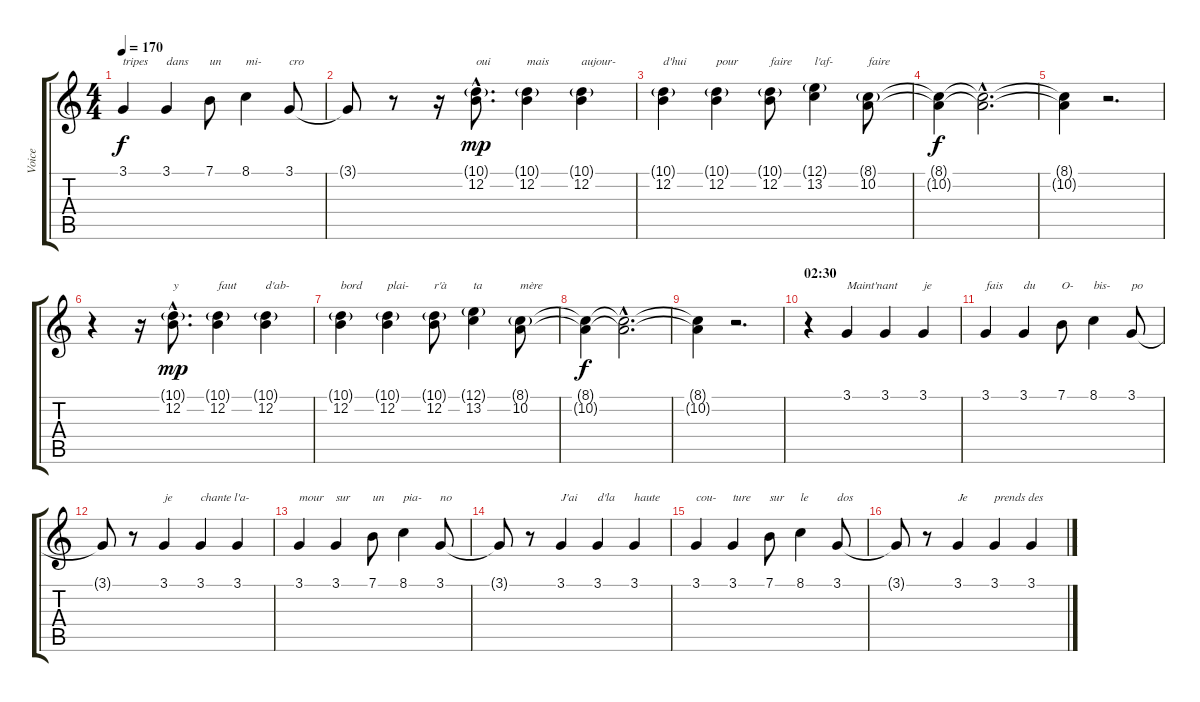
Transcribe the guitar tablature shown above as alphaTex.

\track ("Voice" "Voice") {instrument tenorsax}
\staff {score tabs}
\tuning (E4 B3 G3 D3 A2 E2) {hide}
\ts (4 4)
\tempo 170
\clef g2
\ks c
3.1.4{txt "tripes" dy f} 3.1.4{txt "dans"} 7.1.8{txt "un"} 8.1.4{txt "mi-"} 3.1.8{txt "cro"} |
3.1{t}.8 r.8 r.16 (10.1{g hac} 12.2{hac}).8{d txt "oui" dy mp} (10.1{g} 12.2).4{txt "mais"} (10.1{g} 12.2).4{txt "aujour-"} |
(10.1{g} 12.2).4{txt "d'hui"} (10.1{g} 12.2).4{txt "pour"} (10.1{g} 12.2).8{txt "faire"} (12.1{g} 13.2).4{txt "l'af-"} (8.1{g} 10.2).8{txt "faire"} |
(8.1{t} 10.2{t}).4{dy f} (8.1{hac t} 10.2{hac t}).2{d} |
(8.1{t} 10.2{t}).4 r.2{d} |
r.4 r.16 (10.1{g hac} 12.2{hac}).8{d txt "y" dy mp} (10.1{g} 12.2).4{txt "faut"} (10.1{g} 12.2).4{txt "d'ab-"} |
(10.1{g} 12.2).4{txt "bord"} (10.1{g} 12.2).4{txt "plai-"} (10.1{g} 12.2).8{txt "r'à"} (12.1{g} 13.2).4{txt "ta"} (8.1{g} 10.2).8{txt "mère"} |
(8.1{t} 10.2{t}).4{dy f} (8.1{hac t} 10.2{hac t}).2{d} |
(8.1{t} 10.2{t}).4 r.2{d} |
\section ("" "02:30")
r.4 3.1.4{txt "Maint'nant"} 3.1.4 3.1.4{txt "je"} |
3.1.4{txt "fais"} 3.1.4{txt "du"} 7.1.8{txt "O-"} 8.1.4{txt "bis-"} 3.1.8{txt "po"} |
3.1{t}.8 r.8 3.1.4{txt "je"} 3.1.4{txt "chante l'a-"} 3.1.4 |
3.1.4{txt "mour"} 3.1.4{txt "sur"} 7.1.8{txt "un"} 8.1.4{txt "pia-"} 3.1.8{txt "no"} |
3.1{t}.8 r.8 3.1.4{txt "J'ai"} 3.1.4{txt "d'la"} 3.1.4{txt "haute"} |
3.1.4{txt "cou-"} 3.1.4{txt "ture"} 7.1.8{txt "sur"} 8.1.4{txt "le"} 3.1.8{txt "dos"} |
3.1{t}.8 r.8 3.1.4{txt "Je"} 3.1.4{txt "prends des"} 3.1.4
